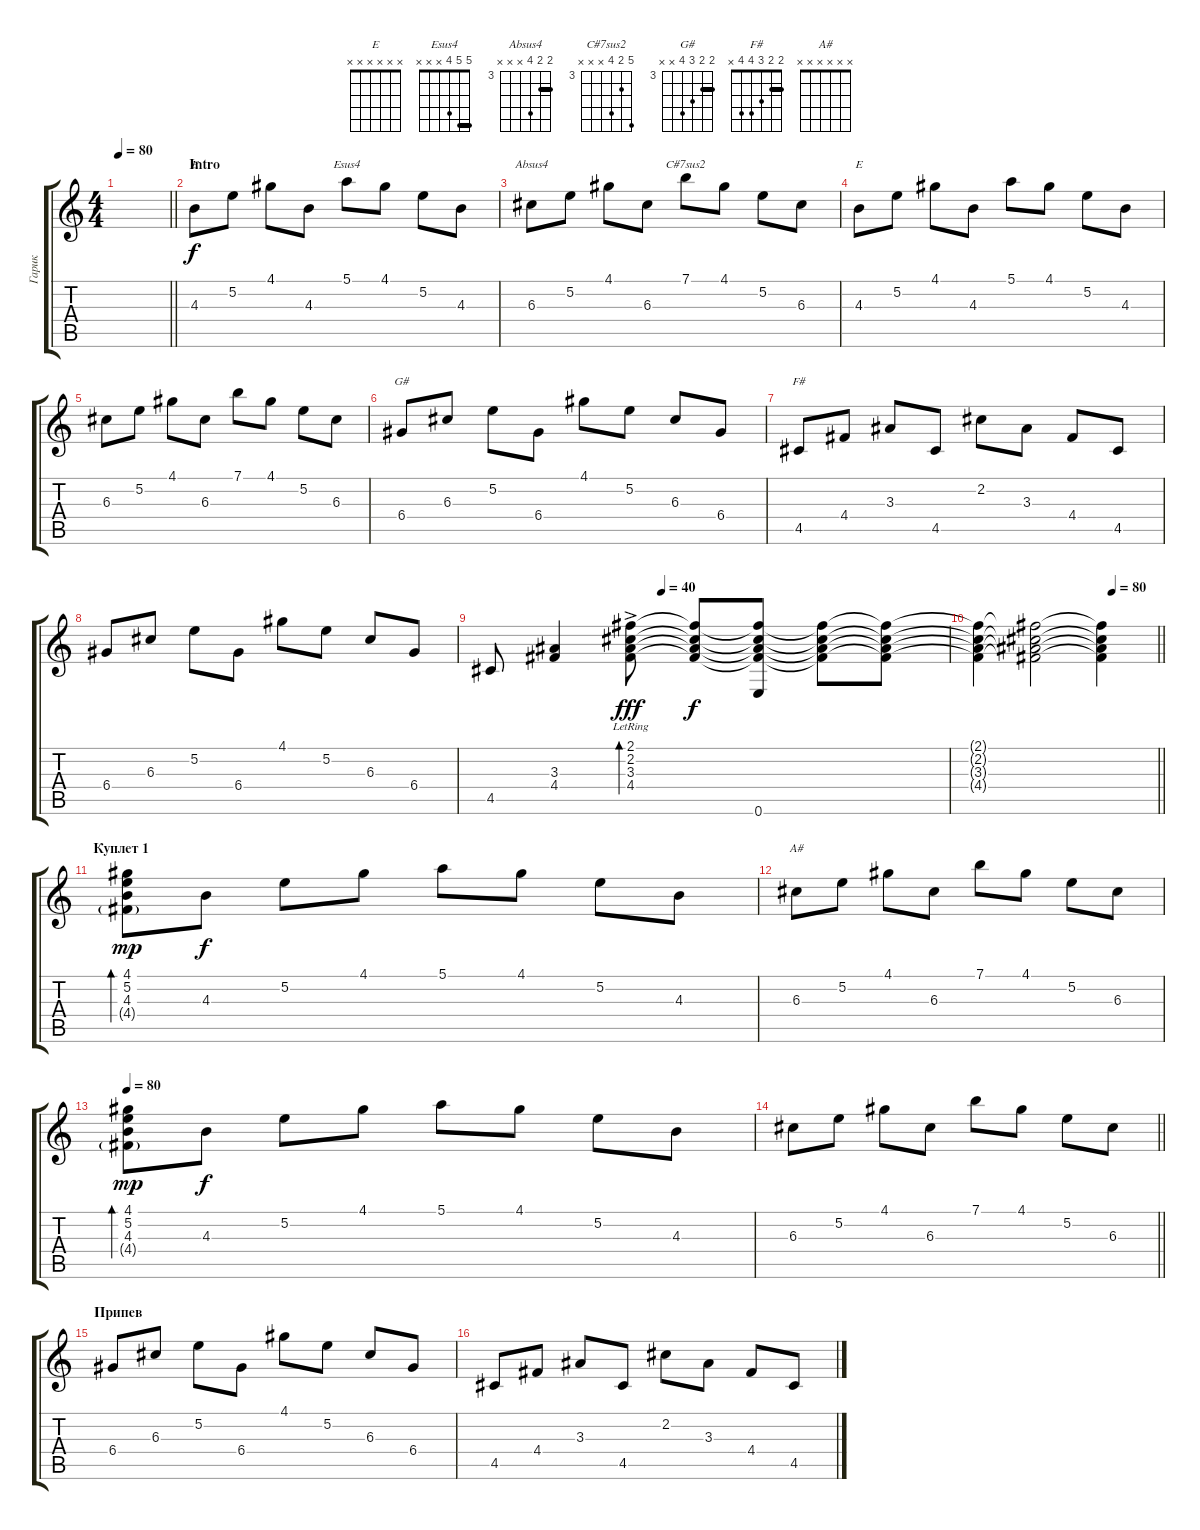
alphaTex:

\track ("Гарик" "Гарик") {instrument electricguitarclean}
\staff {score tabs}
\tuning (E4 B3 G3 D3 A2 E2) {hide}
\chord ("E" 4 5 4 x x x) {barre 4}
\chord ("Esus4" 5 5 4 x x x) {barre 5}
\chord ("Absus4" 4 4 6 x x x) {firstfret 3 barre 4}
\chord ("C#7sus2" 7 4 6 x x x) {firstfret 3}
\chord ("E" x x x x x x)
\chord ("G#" 4 4 5 6 x x) {firstfret 3 barre 4}
\chord ("F#" 2 2 3 4 4 x) {barre 2}
\chord ("A#" x x x x x x)
\ts (4 4)
\tempo 80
\clef g2
\barLineRight lightlight
\ks c
|
\section ("" "Intro")
4.3.8{ch "E"} 5.2.8 4.1.8 4.3.8 5.1.8{ch "Esus4"} 4.1.8 5.2.8 4.3.8 |
6.3.8{ch "Absus4"} 5.2.8 4.1.8 6.3.8 7.1.8{ch "C#7sus2"} 4.1.8 5.2.8 6.3.8 |
4.3.8{ch "E"} 5.2.8 4.1.8 4.3.8 5.1.8 4.1.8 5.2.8 4.3.8 |
6.3.8 5.2.8 4.1.8 6.3.8 7.1.8 4.1.8 5.2.8 6.3.8 |
6.4.8{ch "G#"} 6.3.8 5.2.8 6.4.8 4.1.8 5.2.8 6.3.8 6.4.8 |
4.5.8{ch "F#"} 4.4.8 3.3.8 4.5.8 2.2.8 3.3.8 4.4.8 4.5.8 |
6.4.8 6.3.8 5.2.8 6.4.8 4.1.8 5.2.8 6.3.8 6.4.8 |
\tempo (40 0.375)
4.5.8 (3.3 4.4).4 (2.1{ac} 2.2{ac lr} 3.3{ac lr} 4.4{ac lr}).8{bd 240 dy fff volume 5} (2.1{t} 2.2{t} 3.3{t} 4.4{t}).8{dy f} (2.1{t} 2.2{t} 3.3{t} 4.4{t} 0.6).8 (2.1{t} 2.2{t} 3.3{t} 4.4{t}).8 (2.1{t} 2.2{t} 3.3{t} 4.4{t}).8 |
\tempo (80 0.75)
\barLineRight lightlight
(2.1{t} 2.2{t} 3.3{t} 4.4{t}).4 (2.1{t} 2.2{t} 3.3{t} 4.4{t}).2{volume 13} (2.1{t} 2.2{t} 3.3{t} 4.4{t}).4 |
\section ("" "Куплет 1")
(4.1 5.2 4.3 4.4{g}).8{bd 240 dy mp} 4.3.8{dy f} 5.2.8 4.1.8 5.1.8 4.1.8 5.2.8 4.3.8 |
6.3.8{ch "A#"} 5.2.8 4.1.8 6.3.8 7.1.8 4.1.8 5.2.8 6.3.8 |
\tempo 80
(4.1 5.2 4.3 4.4{g}).8{bd 240 dy mp} 4.3.8{dy f} 5.2.8 4.1.8 5.1.8 4.1.8 5.2.8 4.3.8 |
\barLineRight lightlight
6.3.8 5.2.8 4.1.8 6.3.8 7.1.8 4.1.8 5.2.8 6.3.8 |
\section ("" "Припев")
6.4.8 6.3.8 5.2.8 6.4.8 4.1.8 5.2.8 6.3.8 6.4.8 |
4.5.8 4.4.8 3.3.8 4.5.8 2.2.8 3.3.8 4.4.8 4.5.8
